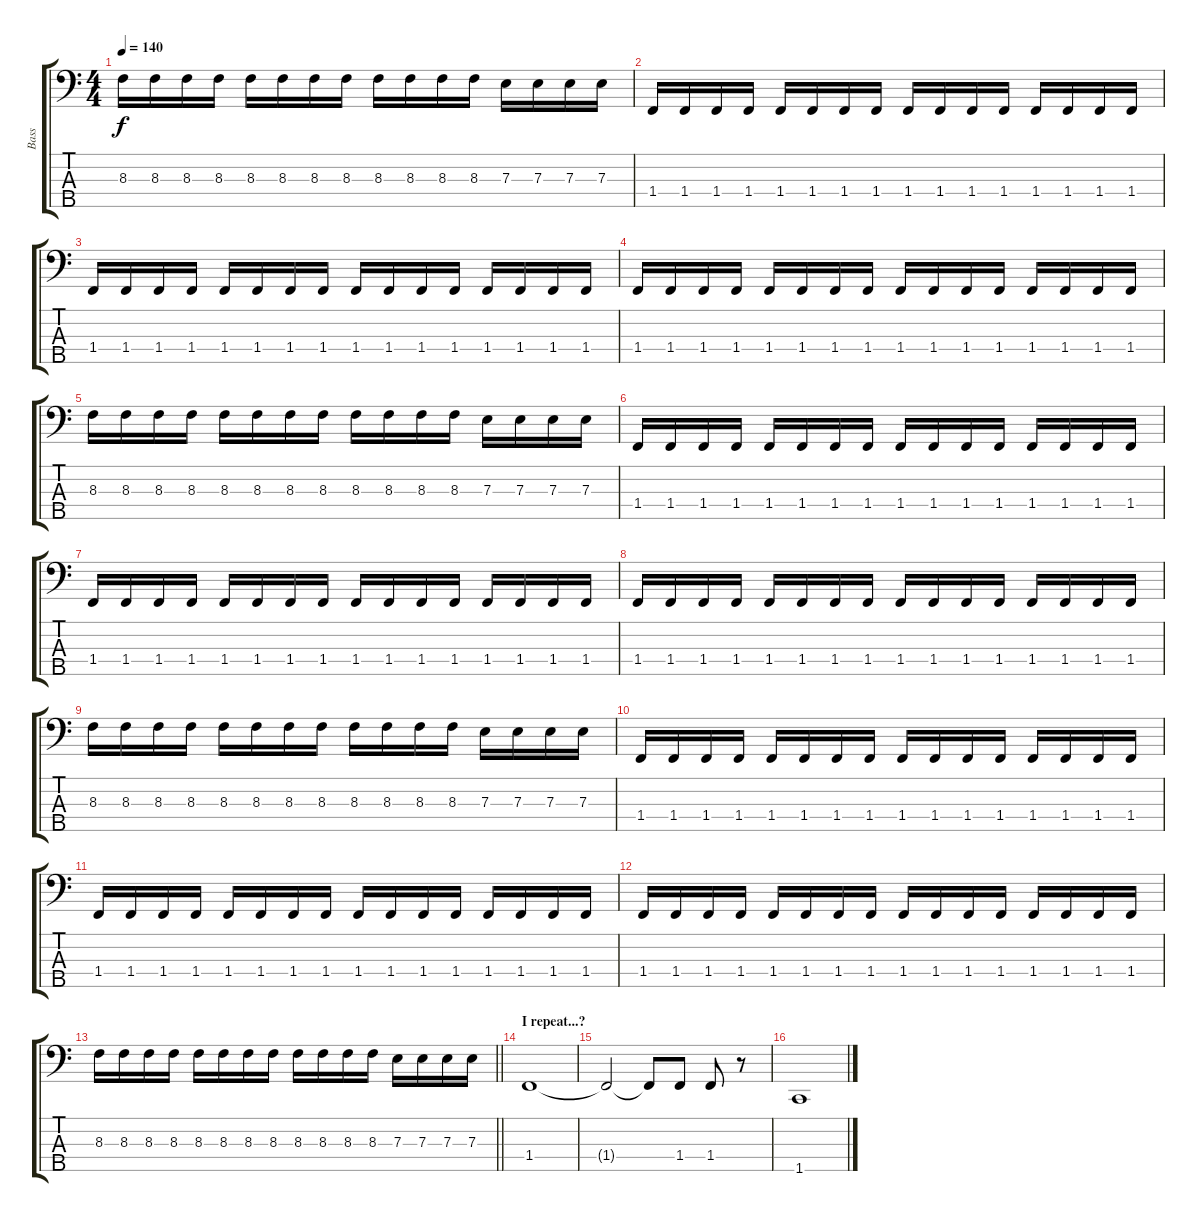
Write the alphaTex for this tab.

\track ("Bass" "Bass") {instrument electricbassfinger}
\staff {score tabs}
\tuning (G2 D2 A1 E1 B0) {hide}
\ts (4 4)
\tempo 140
\clef f4
\ks c
8.3.16{dy f} 8.3.16 8.3.16 8.3.16 8.3.16 8.3.16 8.3.16 8.3.16 8.3.16 8.3.16 8.3.16 8.3.16 7.3.16 7.3.16 7.3.16 7.3.16 |
1.4.16 1.4.16 1.4.16 1.4.16 1.4.16 1.4.16 1.4.16 1.4.16 1.4.16 1.4.16 1.4.16 1.4.16 1.4.16 1.4.16 1.4.16 1.4.16 |
1.4.16 1.4.16 1.4.16 1.4.16 1.4.16 1.4.16 1.4.16 1.4.16 1.4.16 1.4.16 1.4.16 1.4.16 1.4.16 1.4.16 1.4.16 1.4.16 |
1.4.16 1.4.16 1.4.16 1.4.16 1.4.16 1.4.16 1.4.16 1.4.16 1.4.16 1.4.16 1.4.16 1.4.16 1.4.16 1.4.16 1.4.16 1.4.16 |
8.3.16 8.3.16 8.3.16 8.3.16 8.3.16 8.3.16 8.3.16 8.3.16 8.3.16 8.3.16 8.3.16 8.3.16 7.3.16 7.3.16 7.3.16 7.3.16 |
1.4.16 1.4.16 1.4.16 1.4.16 1.4.16 1.4.16 1.4.16 1.4.16 1.4.16 1.4.16 1.4.16 1.4.16 1.4.16 1.4.16 1.4.16 1.4.16 |
1.4.16 1.4.16 1.4.16 1.4.16 1.4.16 1.4.16 1.4.16 1.4.16 1.4.16 1.4.16 1.4.16 1.4.16 1.4.16 1.4.16 1.4.16 1.4.16 |
1.4.16 1.4.16 1.4.16 1.4.16 1.4.16 1.4.16 1.4.16 1.4.16 1.4.16 1.4.16 1.4.16 1.4.16 1.4.16 1.4.16 1.4.16 1.4.16 |
8.3.16 8.3.16 8.3.16 8.3.16 8.3.16 8.3.16 8.3.16 8.3.16 8.3.16 8.3.16 8.3.16 8.3.16 7.3.16 7.3.16 7.3.16 7.3.16 |
1.4.16 1.4.16 1.4.16 1.4.16 1.4.16 1.4.16 1.4.16 1.4.16 1.4.16 1.4.16 1.4.16 1.4.16 1.4.16 1.4.16 1.4.16 1.4.16 |
1.4.16 1.4.16 1.4.16 1.4.16 1.4.16 1.4.16 1.4.16 1.4.16 1.4.16 1.4.16 1.4.16 1.4.16 1.4.16 1.4.16 1.4.16 1.4.16 |
1.4.16 1.4.16 1.4.16 1.4.16 1.4.16 1.4.16 1.4.16 1.4.16 1.4.16 1.4.16 1.4.16 1.4.16 1.4.16 1.4.16 1.4.16 1.4.16 |
\barLineRight lightlight
8.3.16 8.3.16 8.3.16 8.3.16 8.3.16 8.3.16 8.3.16 8.3.16 8.3.16 8.3.16 8.3.16 8.3.16 7.3.16 7.3.16 7.3.16 7.3.16 |
\section ("" "I repeat...?")
1.4.1 |
1.4{t}.2 1.4{t}.8 1.4.8 1.4.8 r.8 |
1.5.1
